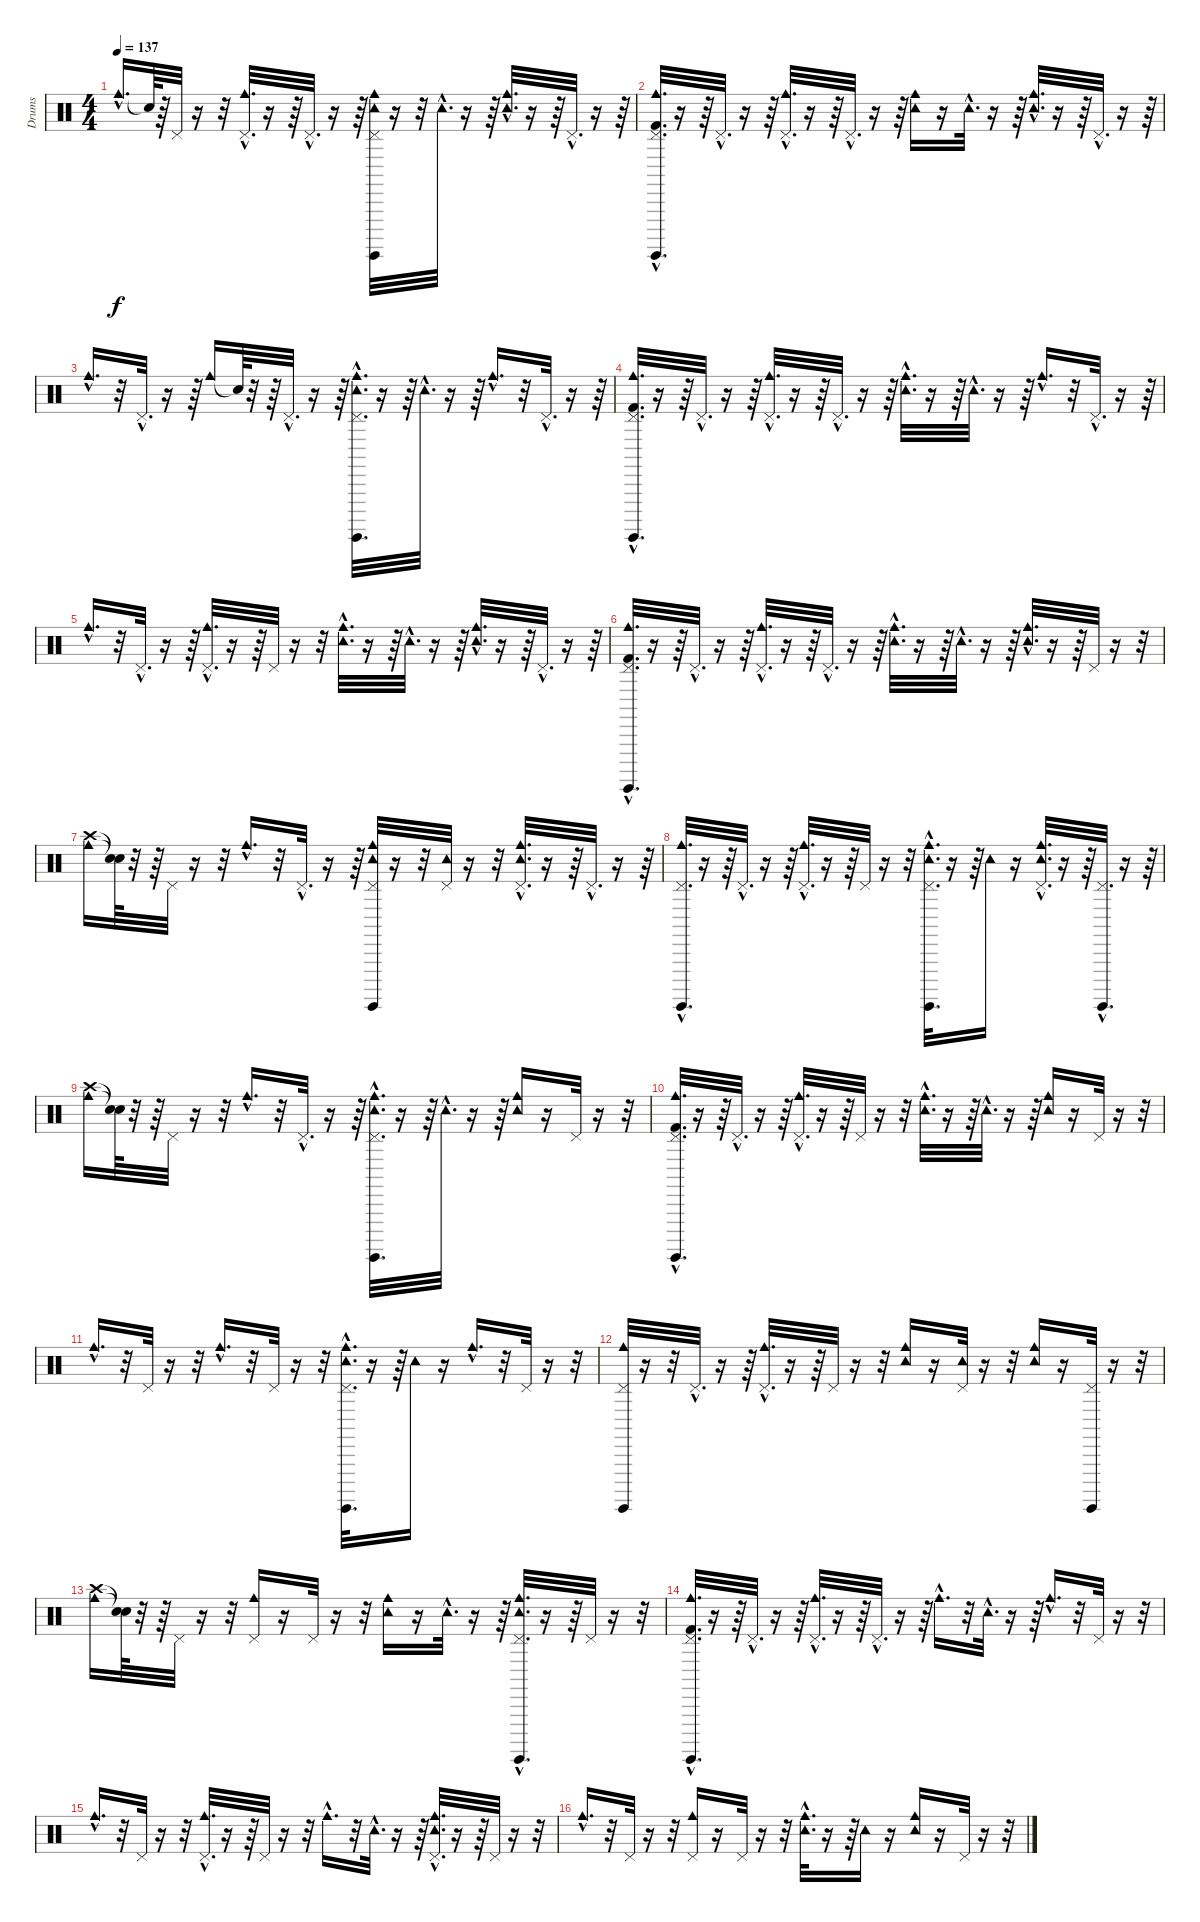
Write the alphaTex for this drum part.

\track ("Drums   " "Drums   ") {instrument percussion}
\staff {score}
\articulation defaults
\ts (4 4)
\tempo 137
\clef neutral
\ks c "Cowbell medium (hit)"{hac}.16{d dy f} "Snare (hit)"{t}.64
r.64 "Pedal Hi-Hat (hit)".32 r.16 r.32 ("Pedal Hi-Hat (hit)"{hac} "Cowbell medium (hit)"{hac}).32{d} r.16 r.64 "Pedal Hi-Hat (hit)"{hac}.32{d} r.16 r.64 ("Pedal Hi-Hat (hit)" "Surdo (hit)" "Tambourine (hit)" "Cowbell medium (hit)").32 r.16 r.32 "Tambourine (hit)"{hac}.32{d} r.16 r.64 ("Tambourine (hit)"{hac} "Cowbell medium (hit)"{hac}).32{d} r.16 r.64 "Pedal Hi-Hat (hit)"{hac}.32{d} r.16 r.64 |
("Kick (hit) 2"{hac} "Pedal Hi-Hat (hit)"{hac} "Surdo (hit)"{hac} "Cowbell medium (hit)"{hac}).32{d} r.16 r.64 "Pedal Hi-Hat (hit)"{hac}.32{d} r.16 r.64 ("Pedal Hi-Hat (hit)"{hac} "Cowbell medium (hit)"{hac}).32{d} r.16 r.64 "Pedal Hi-Hat (hit)"{hac}.32{d} r.16 r.64 ("Tambourine (hit)" "Cowbell medium (hit)").16 r.16 "Tambourine (hit)"{hac}.32{d} r.16 r.64 ("Tambourine (hit)"{hac} "Cowbell medium (hit)"{hac}).32{d} r.16 r.64 "Pedal Hi-Hat (hit)"{hac}.32{d} r.16 r.64 |
"Cowbell medium (hit)"{hac}.16{d} r.32 "Pedal Hi-Hat (hit)"{hac}.32{d} r.16 r.64 "Cowbell medium (hit)".16 "Snare (hit)"{t}.64 r.32 r.64 "Pedal Hi-Hat (hit)"{hac}.32{d} r.16 r.64 ("Pedal Hi-Hat (hit)"{hac} "Surdo (hit)"{hac} "Tambourine (hit)"{hac} "Cowbell medium (hit)"{hac}).32{d} r.16 r.64 "Tambourine (hit)"{hac}.32{d} r.16 r.64 "Cowbell medium (hit)"{hac}.16{d} r.32 "Pedal Hi-Hat (hit)"{hac}.32{d} r.16 r.64 |
("Kick (hit) 2"{hac} "Pedal Hi-Hat (hit)"{hac} "Surdo (hit)"{hac} "Cowbell medium (hit)"{hac}).32{d} r.16 r.64 "Pedal Hi-Hat (hit)"{hac}.32{d} r.16 r.64 ("Pedal Hi-Hat (hit)"{hac} "Cowbell medium (hit)"{hac}).32{d} r.16 r.64 "Pedal Hi-Hat (hit)"{hac}.32{d} r.16 r.64 ("Tambourine (hit)"{hac} "Cowbell medium (hit)"{hac}).32{d} r.16 r.64 "Tambourine (hit)"{hac}.32{d} r.16 r.64 "Cowbell medium (hit)"{hac}.16{d} r.32 "Pedal Hi-Hat (hit)"{hac}.32{d} r.16 r.64 |
"Cowbell medium (hit)"{hac}.16{d} r.32 "Pedal Hi-Hat (hit)"{hac}.32{d} r.16 r.64 ("Pedal Hi-Hat (hit)"{hac} "Cowbell medium (hit)"{hac}).32{d} r.16 r.64 "Pedal Hi-Hat (hit)".32 r.16 r.32 ("Tambourine (hit)"{hac} "Cowbell medium (hit)"{hac}).32{d} r.16 r.64 "Tambourine (hit)"{hac}.32{d} r.16 r.64 ("Tambourine (hit)"{hac} "Cowbell medium (hit)"{hac}).32{d} r.16 r.64 "Pedal Hi-Hat (hit)"{hac}.32{d} r.16 r.64 |
("Kick (hit) 2"{hac} "Pedal Hi-Hat (hit)"{hac} "Surdo (hit)"{hac} "Cowbell medium (hit)"{hac}).32{d} r.16 r.64 "Pedal Hi-Hat (hit)"{hac}.32{d} r.16 r.64 ("Pedal Hi-Hat (hit)"{hac} "Cowbell medium (hit)"{hac}).32{d} r.16 r.64 "Pedal Hi-Hat (hit)"{hac}.32{d} r.16 r.64 ("Tambourine (hit)"{hac} "Cowbell medium (hit)"{hac}).32{d} r.16 r.64 "Tambourine (hit)"{hac}.32{d} r.16 r.64 ("Tambourine (hit)"{hac} "Cowbell medium (hit)"{hac}).32{d} r.16 r.64 "Pedal Hi-Hat (hit)".32 r.16 r.32 |
("Crash high (hit)" "Cowbell medium (hit)").16 ("Snare (hit)"{t} "Snare (hit)"{t}).64 r.32 r.64 "Pedal Hi-Hat (hit)".32 r.16 r.32 "Cowbell medium (hit)"{hac}.16{d} r.32 "Pedal Hi-Hat (hit)"{hac}.32{d} r.16 r.64 ("Pedal Hi-Hat (hit)" "Tambourine (hit)" "Cowbell medium (hit)" "Surdo (hit)").32 r.16 r.32 ("Pedal Hi-Hat (hit)" "Tambourine (hit)").32 r.16 r.32 ("Pedal Hi-Hat (hit)"{hac} "Tambourine (hit)"{hac} "Cowbell medium (hit)"{hac}).32{d} r.16 r.64 "Pedal Hi-Hat (hit)"{hac}.32{d} r.16 r.64 |
("Pedal Hi-Hat (hit)"{hac} "Cowbell medium (hit)"{hac} "Surdo (hit)"{hac}).32{d} r.16 r.64 "Pedal Hi-Hat (hit)"{hac}.32{d} r.16 r.64 ("Pedal Hi-Hat (hit)"{hac} "Cowbell medium (hit)"{hac}).32{d} r.16 r.64 "Pedal Hi-Hat (hit)".32 r.16 r.32 ("Pedal Hi-Hat (hit)"{hac} "Tambourine (hit)"{hac} "Surdo (hit)"{hac} "Cowbell medium (hit)"{hac}).32{d} r.16 r.64 "Tambourine (hit)".16 r.16 ("Pedal Hi-Hat (hit)"{hac} "Tambourine (hit)"{hac} "Cowbell medium (hit)"{hac}).32{d} r.16 r.64 ("Pedal Hi-Hat (hit)"{hac} "Surdo (hit)"{hac}).32{d} r.16 r.64 |
("Crash high (hit)" "Cowbell medium (hit)").16 ("Snare (hit)"{t} "Snare (hit)"{t}).64 r.32 r.64 "Pedal Hi-Hat (hit)".32 r.16 r.32 "Cowbell medium (hit)"{hac}.16{d} r.32 "Pedal Hi-Hat (hit)"{hac}.32{d} r.16 r.64 ("Pedal Hi-Hat (hit)"{hac} "Surdo (hit)"{hac} "Tambourine (hit)"{hac} "Cowbell medium (hit)"{hac}).32{d} r.16 r.64 "Tambourine (hit)"{hac}.32{d} r.16 r.64 ("Tambourine (hit)" "Cowbell medium (hit)").16 r.16 "Pedal Hi-Hat (hit)".32 r.16 r.32 |
("Kick (hit) 2"{hac} "Pedal Hi-Hat (hit)"{hac} "Surdo (hit)"{hac} "Cowbell medium (hit)"{hac}).32{d} r.16 r.64 "Pedal Hi-Hat (hit)"{hac}.32{d} r.16 r.64 ("Pedal Hi-Hat (hit)"{hac} "Cowbell medium (hit)"{hac}).32{d} r.16 r.64 "Pedal Hi-Hat (hit)".32 r.16 r.32 ("Tambourine (hit)"{hac} "Cowbell medium (hit)"{hac}).32{d} r.16 r.64 "Tambourine (hit)"{hac}.32{d} r.16 r.64 ("Tambourine (hit)" "Cowbell medium (hit)").16 r.16 "Pedal Hi-Hat (hit)".32 r.16 r.32 |
"Cowbell medium (hit)"{hac}.16{d} r.32 "Pedal Hi-Hat (hit)".32 r.16 r.32 "Cowbell medium (hit)"{hac}.16{d} r.32 "Pedal Hi-Hat (hit)".32 r.16 r.32 ("Pedal Hi-Hat (hit)"{hac} "Surdo (hit)"{hac} "Tambourine (hit)"{hac} "Cowbell medium (hit)"{hac}).32{d} r.16 r.64 "Tambourine (hit)".16 r.16 "Cowbell medium (hit)"{hac}.16{d} r.32 "Pedal Hi-Hat (hit)".32 r.16 r.32 |
("Pedal Hi-Hat (hit)" "Surdo (hit)" "Cowbell medium (hit)").32 r.16 r.32 "Pedal Hi-Hat (hit)"{hac}.32{d} r.16 r.64 ("Pedal Hi-Hat (hit)"{hac} "Cowbell medium (hit)"{hac}).32{d} r.16 r.64 "Pedal Hi-Hat (hit)".32 r.16 r.32 ("Tambourine (hit)" "Cowbell medium (hit)").16 r.16 ("Pedal Hi-Hat (hit)" "Tambourine (hit)").32 r.16 r.32 ("Tambourine (hit)" "Cowbell medium (hit)").16 r.16 ("Pedal Hi-Hat (hit)" "Surdo (hit)").32 r.16 r.32 |
("Crash high (hit)" "Cowbell medium (hit)").16 ("Snare (hit)"{t} "Snare (hit)"{t}).64 r.32 r.64 "Pedal Hi-Hat (hit)".32 r.16 r.32 ("Pedal Hi-Hat (hit)" "Cowbell medium (hit)").16 r.16 "Pedal Hi-Hat (hit)".32 r.16 r.32 ("Tambourine (hit)" "Cowbell medium (hit)").16 r.16 "Tambourine (hit)"{hac}.32{d} r.16 r.64 ("Pedal Hi-Hat (hit)"{hac} "Surdo (hit)"{hac} "Tambourine (hit)"{hac} "Cowbell medium (hit)"{hac}).32{d} r.16 r.64 "Pedal Hi-Hat (hit)".32 r.16 r.32 |
("Kick (hit) 2"{hac} "Pedal Hi-Hat (hit)"{hac} "Surdo (hit)"{hac} "Cowbell medium (hit)"{hac}).32{d} r.16 r.64 "Pedal Hi-Hat (hit)"{hac}.32{d} r.16 r.64 ("Pedal Hi-Hat (hit)"{hac} "Cowbell medium (hit)"{hac}).32{d} r.16 r.64 "Pedal Hi-Hat (hit)"{hac}.32{d} r.16 r.64 "Cowbell medium (hit)"{hac}.16{d} r.32 "Tambourine (hit)"{hac}.32{d} r.16 r.64 "Cowbell medium (hit)"{hac}.16{d} r.32 "Pedal Hi-Hat (hit)".32 r.16 r.32 |
"Cowbell medium (hit)"{hac}.16{d} r.32 "Pedal Hi-Hat (hit)".32 r.16 r.32 ("Pedal Hi-Hat (hit)"{hac} "Cowbell medium (hit)"{hac}).32{d} r.16 r.64 "Pedal Hi-Hat (hit)".32 r.16 r.32 "Cowbell medium (hit)"{hac}.16{d} r.32 "Tambourine (hit)"{hac}.32{d} r.16 r.64 ("Pedal Hi-Hat (hit)"{hac} "Tambourine (hit)"{hac} "Cowbell medium (hit)"{hac}).32{d} r.16 r.64 "Pedal Hi-Hat (hit)".32 r.16 r.32 |
"Cowbell medium (hit)"{hac}.16{d} r.32 "Pedal Hi-Hat (hit)".32 r.16 r.32 ("Pedal Hi-Hat (hit)" "Cowbell medium (hit)").16 r.16 "Pedal Hi-Hat (hit)".32 r.16 r.32 ("Tambourine (hit)"{hac} "Cowbell medium (hit)"{hac}).32{d} r.16 r.64 "Tambourine (hit)".16 r.16 ("Tambourine (hit)" "Cowbell medium (hit)").16 r.16 "Pedal Hi-Hat (hit)".32 r.16 r.32
